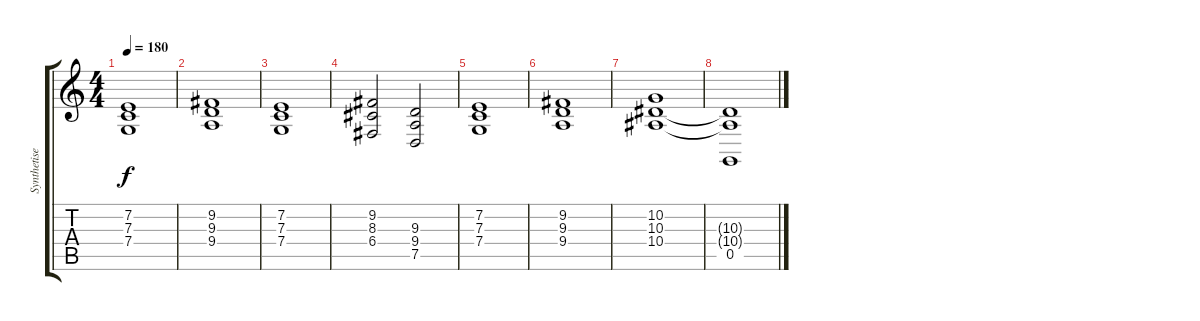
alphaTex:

\track ("Synthetiser" "Synthetise") {instrument stringensemble1}
\staff {score tabs}
\tuning (D4 A3 F3 C3 G2 C2) {hide}
\ts (4 4)
\tempo 180
\clef g2
\ks c
(7.2 7.3 7.4).1{dy f} |
(9.2 9.3 9.4).1 |
(7.2 7.3 7.4).1 |
(9.2 8.3 6.4).2 (9.3 9.4 7.5).2 |
(7.2 7.3 7.4).1 |
(9.2 9.3 9.4).1 |
(10.2 10.3 10.4).1 |
(10.3{t} 10.4{t} 0.5).1
